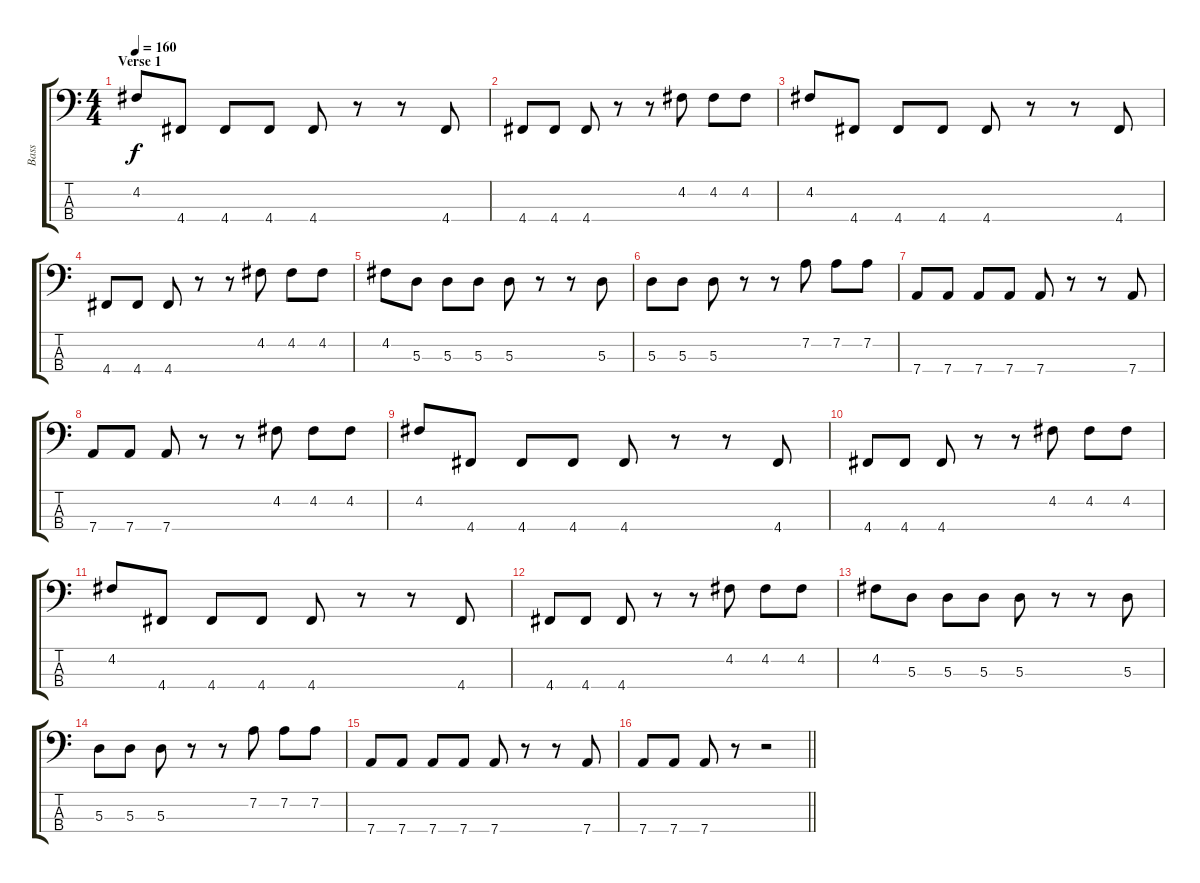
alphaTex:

\track ("Bass" "Bass") {instrument electricbasspick}
\staff {score tabs}
\tuning (G2 D2 A1 D1) {hide}
\ts (4 4)
\section ("" "Verse 1")
\tempo 160
\clef f4
\ks c
4.2.8{dy f} 4.4.8 4.4.8 4.4.8 4.4.8 r.8 r.8 4.4.8 |
4.4.8 4.4.8 4.4.8 r.8 r.8 4.2.8 4.2.8 4.2.8 |
4.2.8 4.4.8 4.4.8 4.4.8 4.4.8 r.8 r.8 4.4.8 |
4.4.8 4.4.8 4.4.8 r.8 r.8 4.2.8 4.2.8 4.2.8 |
4.2.8 5.3.8 5.3.8 5.3.8 5.3.8 r.8 r.8 5.3.8 |
5.3.8 5.3.8 5.3.8 r.8 r.8 7.2.8 7.2.8 7.2.8 |
7.4.8 7.4.8 7.4.8 7.4.8 7.4.8 r.8 r.8 7.4.8 |
7.4.8 7.4.8 7.4.8 r.8 r.8 4.2.8 4.2.8 4.2.8 |
4.2.8 4.4.8 4.4.8 4.4.8 4.4.8 r.8 r.8 4.4.8 |
4.4.8 4.4.8 4.4.8 r.8 r.8 4.2.8 4.2.8 4.2.8 |
4.2.8 4.4.8 4.4.8 4.4.8 4.4.8 r.8 r.8 4.4.8 |
4.4.8 4.4.8 4.4.8 r.8 r.8 4.2.8 4.2.8 4.2.8 |
4.2.8 5.3.8 5.3.8 5.3.8 5.3.8 r.8 r.8 5.3.8 |
5.3.8 5.3.8 5.3.8 r.8 r.8 7.2.8 7.2.8 7.2.8 |
7.4.8 7.4.8 7.4.8 7.4.8 7.4.8 r.8 r.8 7.4.8 |
\barLineRight lightlight
7.4.8 7.4.8 7.4.8 r.8 r.2
